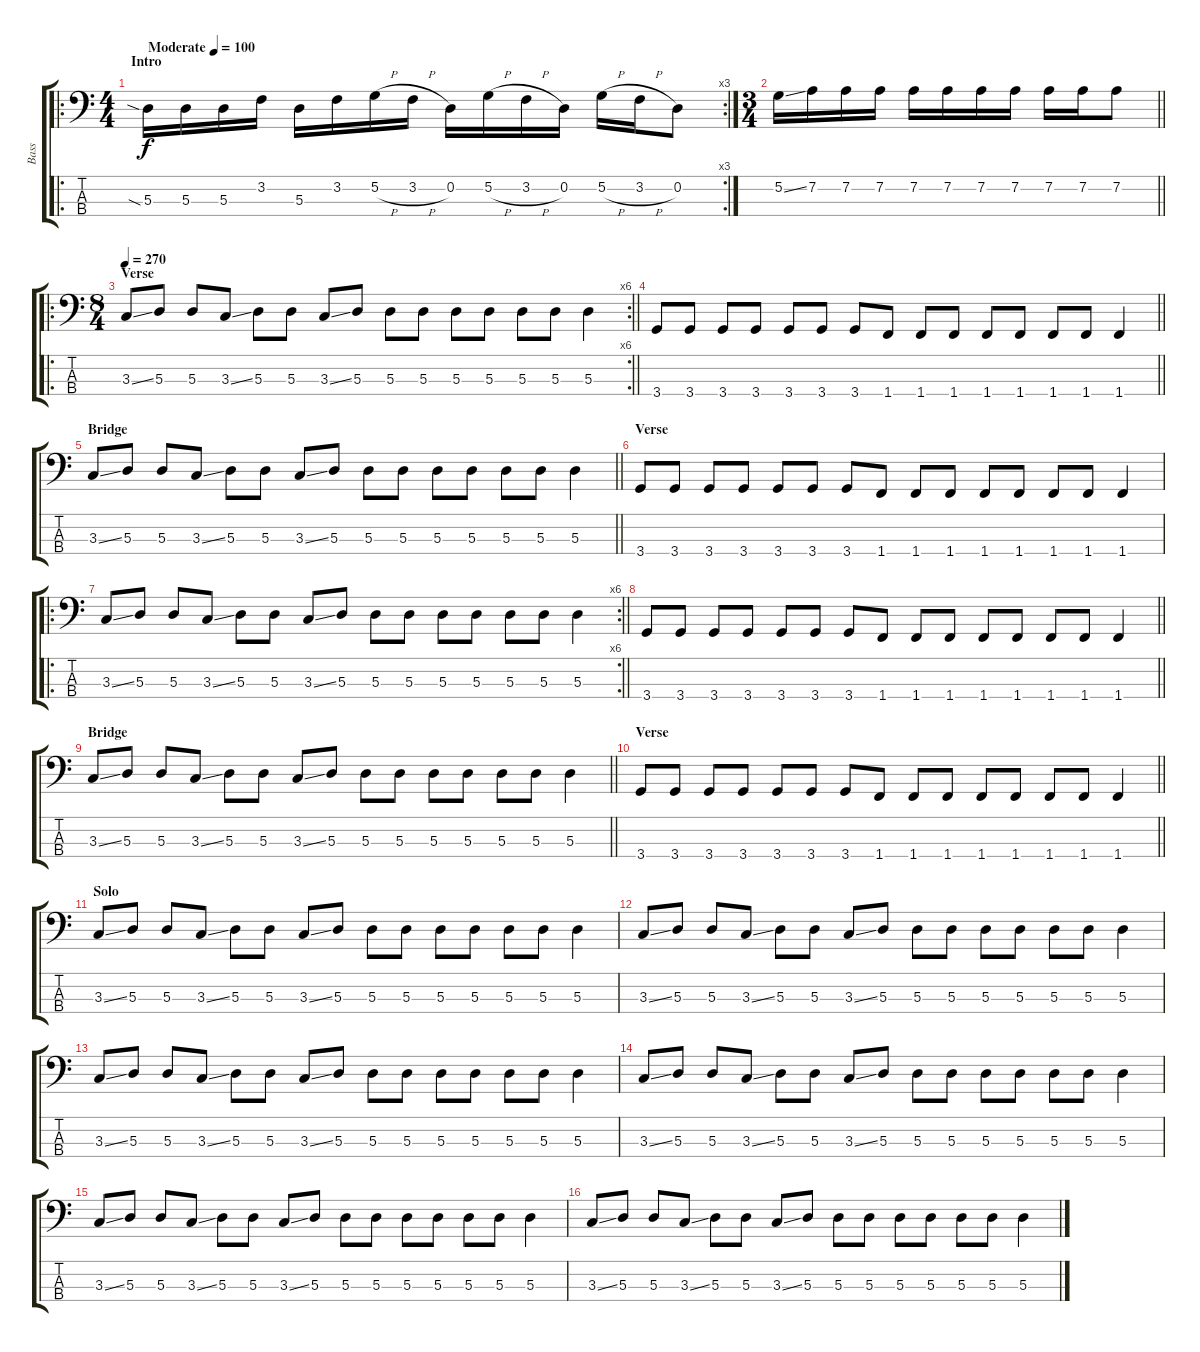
\track ("Bass" "Bass") {instrument electricbassfinger}
\staff {score tabs}
\tuning (G2 D2 A1 E1) {hide}
\ro
\rc 3
\ts (4 4)
\section ("" "Intro")
\tempo (100 "Moderate")
\clef f4
\ks c
5.3{sia}.16{dy f instrument electricbassfinger} 5.3.16 5.3.16 3.2.16 5.3.16 3.2.16 5.2{h}.16 3.2{h}.16 0.2.16 5.2{h}.16 3.2{h}.16 0.2.16 5.2{h}.16 3.2{h}.16 0.2.8 |
\ts (3 4)
\barLineRight lightlight
5.2{ss}.16 7.2.16 7.2.16 7.2.16 7.2.16 7.2.16 7.2.16 7.2.16 7.2.16 7.2.16 7.2.8 |
\ro
\rc 6
\ts (8 4)
\section ("" "Verse")
\tempo 270
\barLineRight lightlight
3.3{ss}.8 5.3.8 5.3.8 3.3{ss}.8 5.3.8 5.3.8 3.3{ss}.8 5.3.8 5.3.8 5.3.8 5.3.8 5.3.8 5.3.8 5.3.8 5.3.4 |
\section ("" "")
\barLineRight lightlight
3.4.8 3.4.8 3.4.8 3.4.8 3.4.8 3.4.8 3.4.8 1.4.8 1.4.8 1.4.8 1.4.8 1.4.8 1.4.8 1.4.8 1.4.4 |
\section ("" "Bridge")
\barLineRight lightlight
3.3{ss}.8 5.3.8 5.3.8 3.3{ss}.8 5.3.8 5.3.8 3.3{ss}.8 5.3.8 5.3.8 5.3.8 5.3.8 5.3.8 5.3.8 5.3.8 5.3.4 |
\section ("" "Verse")
3.4.8 3.4.8 3.4.8 3.4.8 3.4.8 3.4.8 3.4.8 1.4.8 1.4.8 1.4.8 1.4.8 1.4.8 1.4.8 1.4.8 1.4.4 |
\ro
\rc 6
\barLineRight lightlight
3.3{ss}.8 5.3.8 5.3.8 3.3{ss}.8 5.3.8 5.3.8 3.3{ss}.8 5.3.8 5.3.8 5.3.8 5.3.8 5.3.8 5.3.8 5.3.8 5.3.4 |
\barLineRight lightlight
3.4.8 3.4.8 3.4.8 3.4.8 3.4.8 3.4.8 3.4.8 1.4.8 1.4.8 1.4.8 1.4.8 1.4.8 1.4.8 1.4.8 1.4.4 |
\section ("" "Bridge")
\barLineRight lightlight
3.3{ss}.8 5.3.8 5.3.8 3.3{ss}.8 5.3.8 5.3.8 3.3{ss}.8 5.3.8 5.3.8 5.3.8 5.3.8 5.3.8 5.3.8 5.3.8 5.3.4 |
\section ("" "Verse")
\barLineRight lightlight
3.4.8 3.4.8 3.4.8 3.4.8 3.4.8 3.4.8 3.4.8 1.4.8 1.4.8 1.4.8 1.4.8 1.4.8 1.4.8 1.4.8 1.4.4 |
\section ("" "Solo")
3.3{ss}.8 5.3.8 5.3.8 3.3{ss}.8 5.3.8 5.3.8 3.3{ss}.8 5.3.8 5.3.8 5.3.8 5.3.8 5.3.8 5.3.8 5.3.8 5.3.4 |
3.3{ss}.8 5.3.8 5.3.8 3.3{ss}.8 5.3.8 5.3.8 3.3{ss}.8 5.3.8 5.3.8 5.3.8 5.3.8 5.3.8 5.3.8 5.3.8 5.3.4 |
3.3{ss}.8 5.3.8 5.3.8 3.3{ss}.8 5.3.8 5.3.8 3.3{ss}.8 5.3.8 5.3.8 5.3.8 5.3.8 5.3.8 5.3.8 5.3.8 5.3.4 |
3.3{ss}.8 5.3.8 5.3.8 3.3{ss}.8 5.3.8 5.3.8 3.3{ss}.8 5.3.8 5.3.8 5.3.8 5.3.8 5.3.8 5.3.8 5.3.8 5.3.4 |
3.3{ss}.8 5.3.8 5.3.8 3.3{ss}.8 5.3.8 5.3.8 3.3{ss}.8 5.3.8 5.3.8 5.3.8 5.3.8 5.3.8 5.3.8 5.3.8 5.3.4 |
3.3{ss}.8 5.3.8 5.3.8 3.3{ss}.8 5.3.8 5.3.8 3.3{ss}.8 5.3.8 5.3.8 5.3.8 5.3.8 5.3.8 5.3.8 5.3.8 5.3.4
